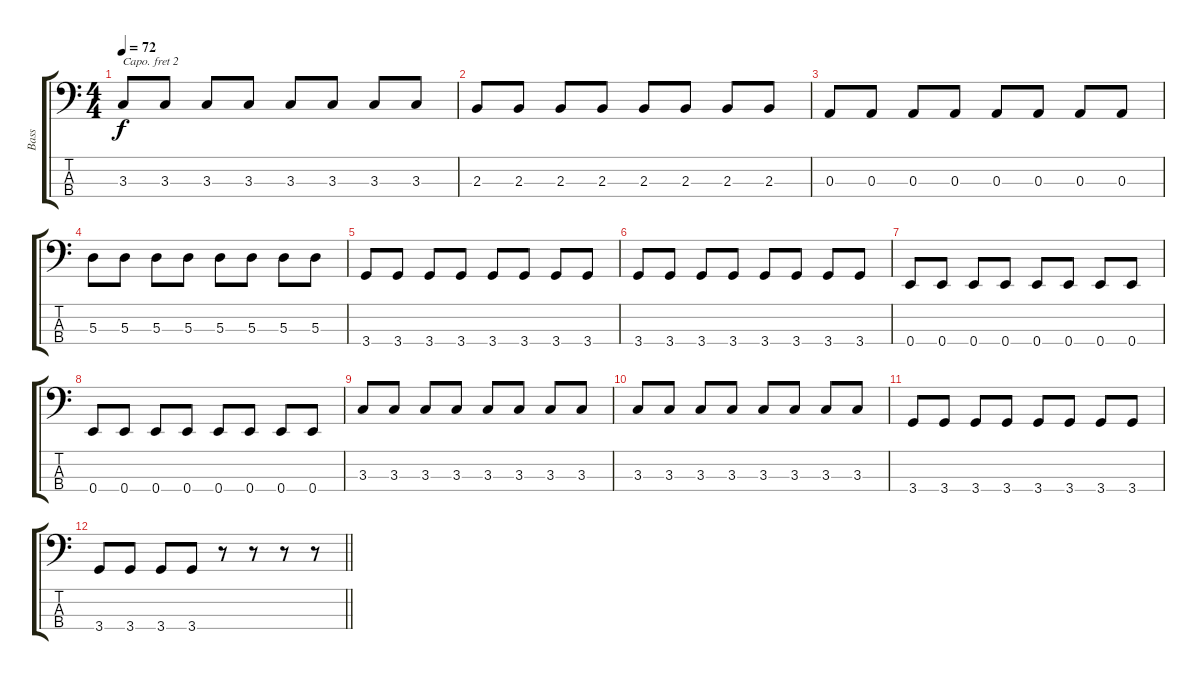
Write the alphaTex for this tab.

\track ("Bass" "Bass") {instrument electricbassfinger}
\staff {score tabs}
\capo 2
\tuning (F2 C2 G1 D1) {hide}
\ts (4 4)
\tempo 72
\clef f4
\ks c
3.3.8{dy f} 3.3.8 3.3.8 3.3.8 3.3.8 3.3.8 3.3.8 3.3.8 |
2.3.8 2.3.8 2.3.8 2.3.8 2.3.8 2.3.8 2.3.8 2.3.8 |
0.3.8 0.3.8 0.3.8 0.3.8 0.3.8 0.3.8 0.3.8 0.3.8 |
5.3.8 5.3.8 5.3.8 5.3.8 5.3.8 5.3.8 5.3.8 5.3.8 |
3.4.8 3.4.8 3.4.8 3.4.8 3.4.8 3.4.8 3.4.8 3.4.8 |
3.4.8 3.4.8 3.4.8 3.4.8 3.4.8 3.4.8 3.4.8 3.4.8 |
0.4.8 0.4.8 0.4.8 0.4.8 0.4.8 0.4.8 0.4.8 0.4.8 |
0.4.8 0.4.8 0.4.8 0.4.8 0.4.8 0.4.8 0.4.8 0.4.8 |
3.3.8 3.3.8 3.3.8 3.3.8 3.3.8 3.3.8 3.3.8 3.3.8 |
3.3.8 3.3.8 3.3.8 3.3.8 3.3.8 3.3.8 3.3.8 3.3.8 |
3.4.8 3.4.8 3.4.8 3.4.8 3.4.8 3.4.8 3.4.8 3.4.8 |
\barLineRight lightlight
3.4.8 3.4.8 3.4.8 3.4.8 r.8 r.8 r.8 r.8
